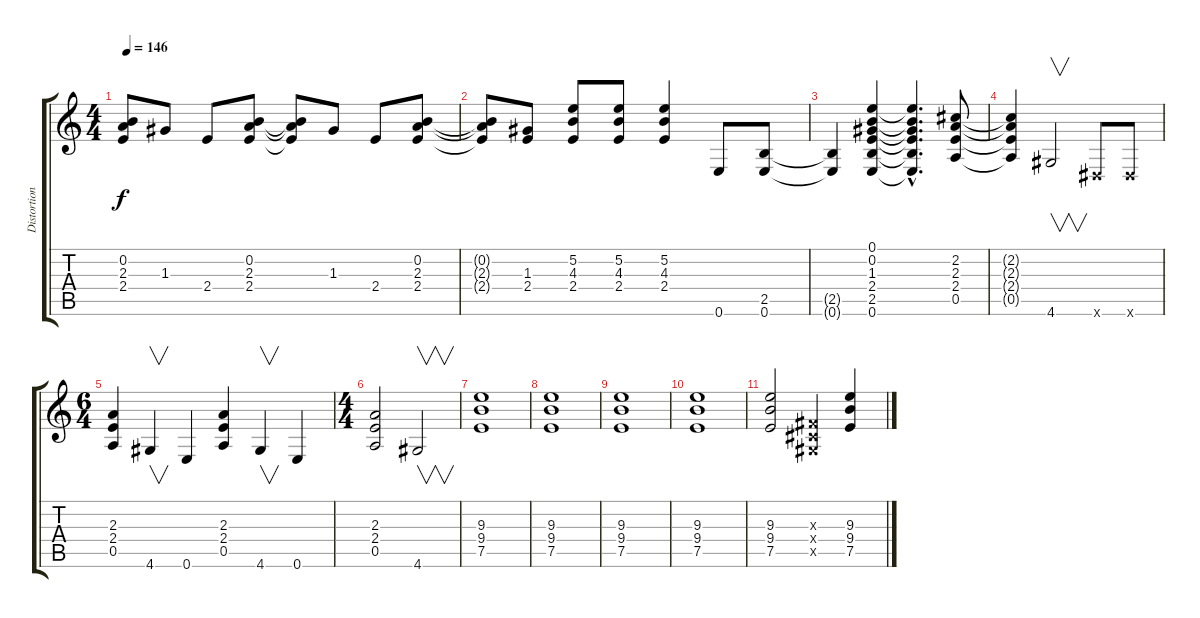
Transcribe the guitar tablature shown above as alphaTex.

\track ("Distortion Guitar" "Distortion") {instrument distortionguitar}
\staff {score tabs}
\tuning (E4 B3 G3 D3 A2 E2) {hide}
\ts (4 4)
\tempo 146
\clef g2
\ks c
(0.2{t} 2.3{t} 2.4{t}).8{dy f} 1.3.8 2.4.8 (0.2 2.3 2.4).8 (0.2{t} 2.3{t} 2.4{t}).8 1.3.8 2.4.8 (0.2 2.3 2.4).8 |
(0.2{t} 2.3{t} 2.4{t}).8 (1.3 2.4).8 (5.2 4.3 2.4).8 (5.2 4.3 2.4).8 (5.2 4.3 2.4).4 0.6.8 (2.5 0.6).8 |
(2.5{t} 0.6{t}).4 (0.1 0.2 1.3 2.4 2.5 0.6).4 (0.1{hac t} 0.2{hac t} 1.3{hac t} 2.4{hac t} 2.5{hac t} 0.6{hac t}).4{d} (2.2 2.3 2.4 0.5).8 |
(2.2{t} 2.3{t} 2.4{t} 0.5{t}).4 4.6.2{v} -1.6{x}.8 -1.6{x}.8 |
\ts (6 4)
(2.3 2.4 0.5).4 4.6.4{v} 0.6.4 (2.3 2.4 0.5).4 4.6.4{v} 0.6.4 |
\ts (4 4)
(2.3 2.4 0.5).2 4.6.2{v} |
(9.3 9.4 7.5).1 |
(9.3 9.4 7.5).1 |
(9.3 9.4 7.5).1 |
(9.3 9.4 7.5).1 |
(9.3 9.4 7.5).2 (-1.3{x} -1.4{x} -1.5{x}).4 (9.3 9.4 7.5).4
